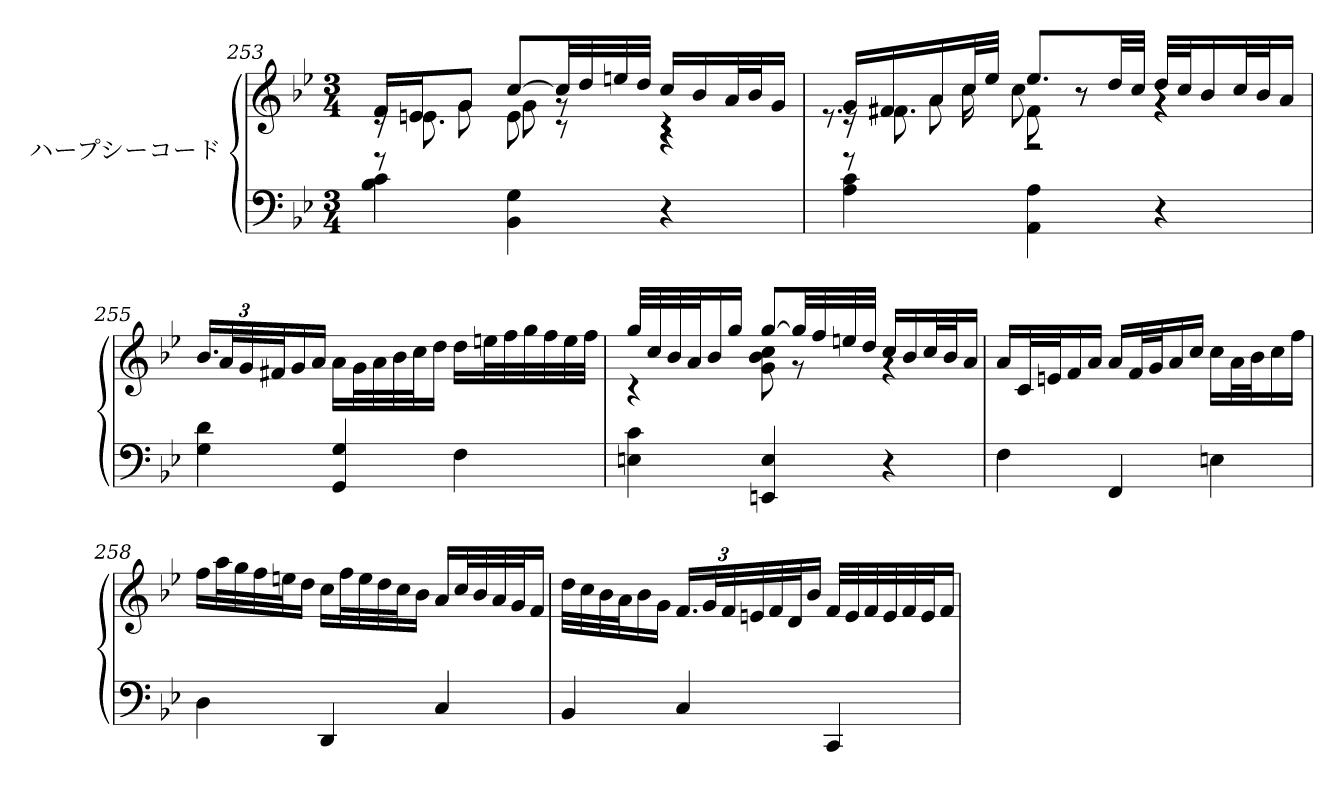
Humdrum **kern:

**kern	**kern
*part1	*part1
*staff2	*staff1
*I"ハープシーコード	*
*clefF4	*clefG2
*k[b-e-]	*k[b-e-]
*M3/4	*M3/4
=253	=253
*	*^
*	*	*^
4B-\ 4c\	16f/LL	16re	8rD
.	16en/J	8.e\	.
.	8g/J	.	8g\
4BB-\ 4G\	[8cc/L	8e\	8g\
.	32cc/LL]	8rg	8rc
.	32dd/	.	.
.	32een/	.	.
.	32dd/JJJ	.	.
4r	16cc/LL	4rc	4rA
.	16b-/	.	.
.	32a/L	.	.
.	32b-/J	.	.
.	16g/JJ	.	.
!!LO:LB:g=z
=254	=254	=254	=254
*	*	*	*^
4A\ 4c\	16g/LL	16re	8rD	8.re
.	16f#X/	8.f#\	.	.
.	16a/	.	8a\	.
.	32cc/L	.	.	16cc\
.	32ee-/JJJ	.	.	.
4AA\ 4A\	8.ee-/L	8f#\	2rF	8cc\
.	.	8r	.	8r
.	32dd/LL	.	.	.
.	32cc/JJJ	.	.	.
4r	32dd/LLL	4rg	.	4rg
.	32cc/J	.	.	.
.	16b-/	.	.	.
.	32cc/L	.	.	.
.	32b-/J	.	.	.
.	16a/JJ	.	.	.
*	*v	*v	*v	*v
=255	=255
*	*Xbrackettup
4G\ 4d\	24.b-/LL
.	48a/L
.	48g/
.	48f#X/J
.	16g/
.	16a/JJ
4GG/ 4G/	16a\LL
.	32g\L
.	32a\
.	32b-\
.	32cc\J
.	16dd\JJ
4F\	16dd\LL
.	32een\L
.	32ff\
.	32gg\
.	32ff\
.	32ee\
.	32ff\JJJ
!!LO:LB:g=z
=256	=256
*	*^
4En\ 4c\	32gg/LLL	4r
.	32cc/	.
.	32b-/	.
.	32a/J	.
.	16b-/	.
.	16gg/JJ	.
4EEn/ 4E/	[8gg/L	8g\ 8b-\ 8cc\
.	32gg/LL]	8r
.	32ff/	.
.	32een/	.
.	32dd/JJJ	.
4r	16cc/LL	4rg
.	16b-/	.
.	32cc/L	.
.	32b-/J	.
.	16a/JJ	.
*	*v	*v
=257	=257
4F\	16a/LL
.	32c/L
.	32en/J
.	16f/
.	16a/JJ
4FF/	16a/LL
.	32f/L
.	32g/J
.	16a/
.	16cc/JJ
4En\	16cc\LL
.	32a\L
.	32b-\J
.	16cc\
.	16ff\JJ
!!LO:LB:g=z
=258	=258
4D\	16ff\LL
.	32aa\L
.	32gg\
.	32ff\
.	32een\J
.	16dd\JJ
4DD/	16cc\LL
.	32ff\L
.	32ee\
.	32dd\
.	32cc\J
.	16b-\JJ
4C/	16a/LL
.	32cc/L
.	32b-/
.	32a/
.	32g/J
.	16f/JJ
=259	=259
4BB-/	32dd\LLL
.	32cc\
.	32b-\
.	32a\J
.	16b-\
.	16g\JJ
4C/	24.f/LL
.	48g/L
.	48f/
.	48en/
.	32f/
.	32d/J
.	16b-/JJ
4CC/	32f/LLL
.	32e/
.	32f/
.	32e/
.	32f/
.	32e/J
.	16f/JJ
=	=
*-	*-
